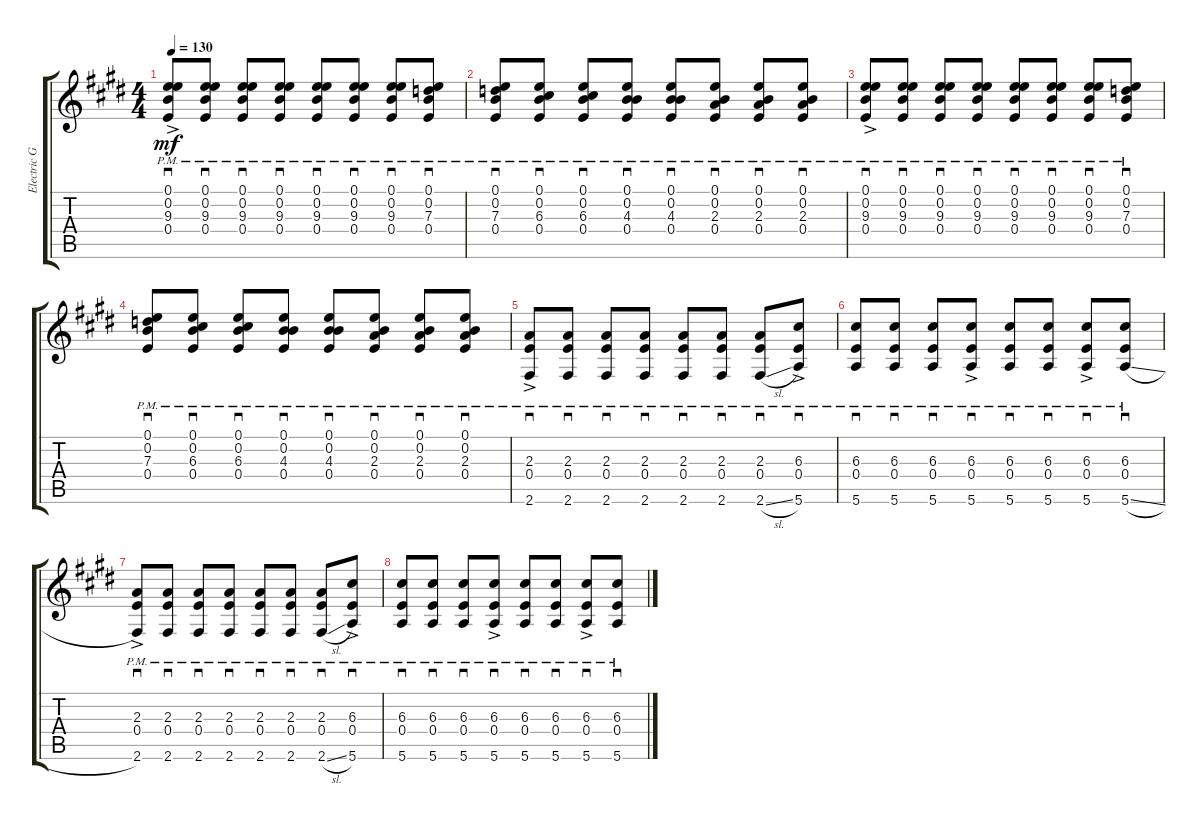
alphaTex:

\track ("Electric Guitar" "Electric G") {instrument electricguitarclean}
\staff {score tabs}
\tuning (E4 B3 G3 E3 A2 E2) {hide}
\ts (4 4)
\tempo 130
\clef g2
\ks e
(0.1{ac pm} 0.2{ac pm} 9.3{ac pm} 0.4{ac pm}).8{sd dy mf instrument electricguitarclean} (0.1{pm} 0.2{pm} 9.3{pm} 0.4{pm}).8{sd} (0.1{pm} 0.2{pm} 9.3{pm} 0.4{pm}).8{sd} (0.1{pm} 0.2{pm} 9.3{pm} 0.4{pm}).8{sd} (0.1{pm} 0.2{pm} 9.3{pm} 0.4{pm}).8{sd} (0.1{pm} 0.2{pm} 9.3{pm} 0.4{pm}).8{sd} (0.1{pm} 0.2{pm} 9.3{pm} 0.4{pm}).8{sd} (0.1{pm} 0.2{pm} 7.3{pm} 0.4{pm}).8{sd} |
(0.1{pm} 0.2{pm} 7.3{pm} 0.4{pm}).8{sd} (0.1{pm} 0.2{pm} 6.3{pm} 0.4{pm}).8{sd} (0.1{pm} 0.2{pm} 6.3{pm} 0.4{pm}).8{sd} (0.1{pm} 0.2{pm} 4.3{pm} 0.4{pm}).8{sd} (0.1{pm} 0.2{pm} 4.3{pm} 0.4{pm}).8{sd} (0.1{pm} 0.2{pm} 2.3{pm} 0.4{pm}).8{sd} (0.1{pm} 0.2{pm} 2.3{pm} 0.4{pm}).8{sd} (0.1{pm} 0.2{pm} 2.3{pm} 0.4{pm}).8{sd} |
(0.1{ac pm} 0.2{ac pm} 9.3{ac pm} 0.4{ac pm}).8{sd} (0.1{pm} 0.2{pm} 9.3{pm} 0.4{pm}).8{sd} (0.1{pm} 0.2{pm} 9.3{pm} 0.4{pm}).8{sd} (0.1{pm} 0.2{pm} 9.3{pm} 0.4{pm}).8{sd} (0.1{pm} 0.2{pm} 9.3{pm} 0.4{pm}).8{sd} (0.1{pm} 0.2{pm} 9.3{pm} 0.4{pm}).8{sd} (0.1{pm} 0.2{pm} 9.3{pm} 0.4{pm}).8{sd} (0.1{pm} 0.2{pm} 7.3{pm} 0.4{pm}).8{sd} |
(0.1{pm} 0.2{pm} 7.3{pm} 0.4{pm}).8{sd} (0.1{pm} 0.2{pm} 6.3{pm} 0.4{pm}).8{sd} (0.1{pm} 0.2{pm} 6.3{pm} 0.4{pm}).8{sd} (0.1{pm} 0.2{pm} 4.3{pm} 0.4{pm}).8{sd} (0.1{pm} 0.2{pm} 4.3{pm} 0.4{pm}).8{sd} (0.1{pm} 0.2{pm} 2.3{pm} 0.4{pm}).8{sd} (0.1{pm} 0.2{pm} 2.3{pm} 0.4{pm}).8{sd} (0.1{pm} 0.2{pm} 2.3{pm} 0.4{pm}).8{sd} |
(2.3{ac pm} 0.4{ac pm} 2.6{ac pm}).8{sd} (2.3{pm} 0.4{pm} 2.6{pm}).8{sd} (2.3{pm} 0.4{pm} 2.6{pm}).8{sd} (2.3{pm} 0.4{pm} 2.6{pm}).8{sd} (2.3{pm} 0.4{pm} 2.6{pm}).8{sd} (2.3{pm} 0.4{pm} 2.6{pm}).8{sd} (2.3{pm} 0.4{pm} 2.6{sl pm}).8{sd} (6.3{ac pm} 0.4{ac pm} 5.6{ac pm}).8{sd} |
(6.3{pm} 0.4{pm} 5.6{pm}).8{sd} (6.3{pm} 0.4{pm} 5.6{pm}).8{sd} (6.3{pm} 0.4{pm} 5.6{pm}).8{sd} (6.3{ac pm} 0.4{ac pm} 5.6{ac pm}).8{sd} (6.3{pm} 0.4{pm} 5.6{pm}).8{sd} (6.3{pm} 0.4{pm} 5.6{pm}).8{sd} (6.3{ac pm} 0.4{ac pm} 5.6{ac pm}).8{sd} (6.3{pm} 0.4{pm} 5.6{sl pm}).8{sd} |
(2.3{ac pm} 0.4{ac pm} 2.6{ac pm}).8{sd} (2.3{pm} 0.4{pm} 2.6{pm}).8{sd} (2.3{pm} 0.4{pm} 2.6{pm}).8{sd} (2.3{pm} 0.4{pm} 2.6{pm}).8{sd} (2.3{pm} 0.4{pm} 2.6{pm}).8{sd} (2.3{pm} 0.4{pm} 2.6{pm}).8{sd} (2.3{pm} 0.4{pm} 2.6{sl pm}).8{sd} (6.3{ac pm} 0.4{ac pm} 5.6{ac pm}).8{sd} |
(6.3{pm} 0.4{pm} 5.6{pm}).8{sd} (6.3{pm} 0.4{pm} 5.6{pm}).8{sd} (6.3{pm} 0.4{pm} 5.6{pm}).8{sd} (6.3{ac pm} 0.4{ac pm} 5.6{ac pm}).8{sd} (6.3{pm} 0.4{pm} 5.6{pm}).8{sd} (6.3{pm} 0.4{pm} 5.6{pm}).8{sd} (6.3{ac pm} 0.4{ac pm} 5.6{ac pm}).8{sd} (6.3{pm} 0.4{pm} 5.6{pm}).8{sd}
